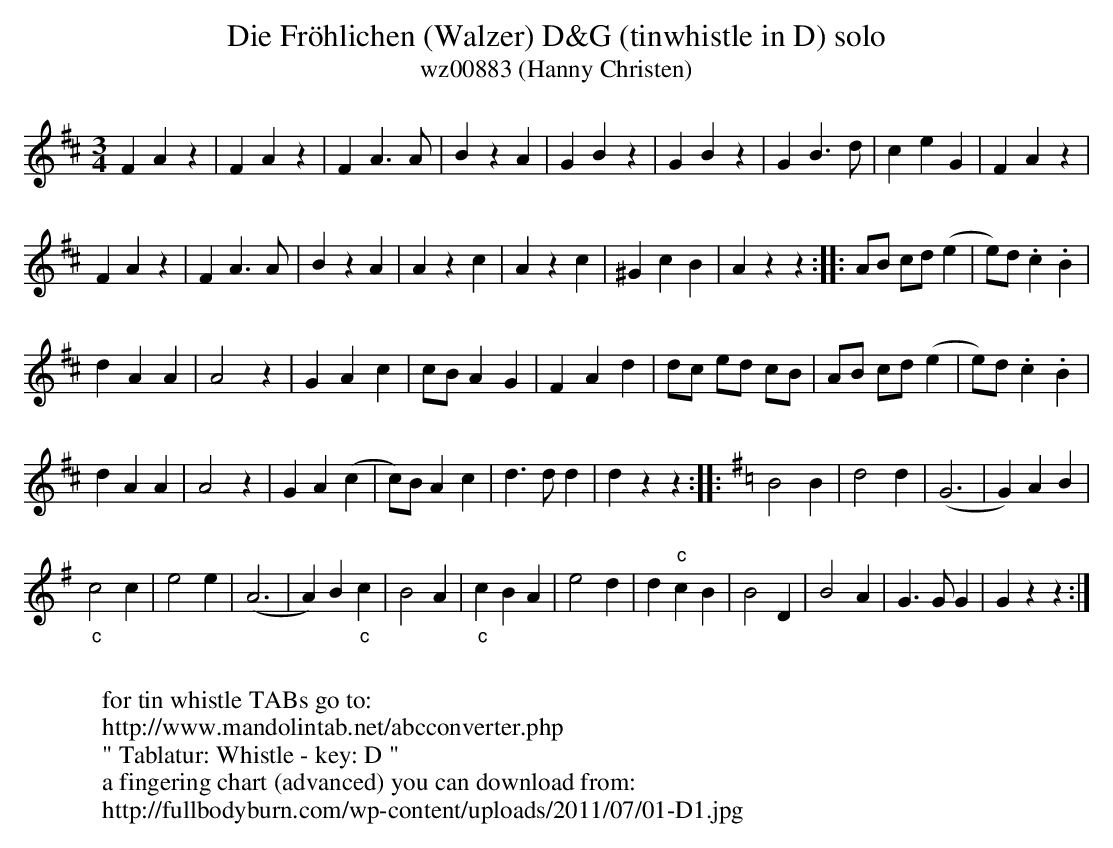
X:1
T:Die Fr\"ohlichen (Walzer) D&G (tinwhistle in D) solo
T:wz00883 (Hanny Christen)
M:3/4
L:1/4
K:D transpose=12
FAz | FAz | FA>A | BzA | GBz | GBz | GB>d | \
ceG | FAz |
FAz | FA>A | BzA | Azc | Azc | \
^GcB | Azz :: A/2B/2 c/2d/2 (e | e/2)d/2 .c.B |
dAA | A2z | GAc | \
c/2B/2AG | FAd | d/2c/2 e/2d/2 c/2B/2 | A/2B/2 c/2d/2 (e | e/2)d/2 .c.B |
dAA | \
A2z | GA(c | c/2)B/2Ac | d>dd | dzz :: [K:Gmaj] B2B | d2d | \
(G3 | G)AB |
"_c"c2c | e2e | (A3 | A)B"_c"c | B2A | \
"_c"cBA | e2d | d"c"cB | B2D | B2A | G>GG | Gzz :|
W:
W:for tin whistle TABs go to:
W:http://www.mandolintab.net/abcconverter.php
W:" Tablatur: Whistle - key: D "
W:a fingering chart (advanced) you can download from:
W:http://fullbodyburn.com/wp-content/uploads/2011/07/01-D1.jpg
